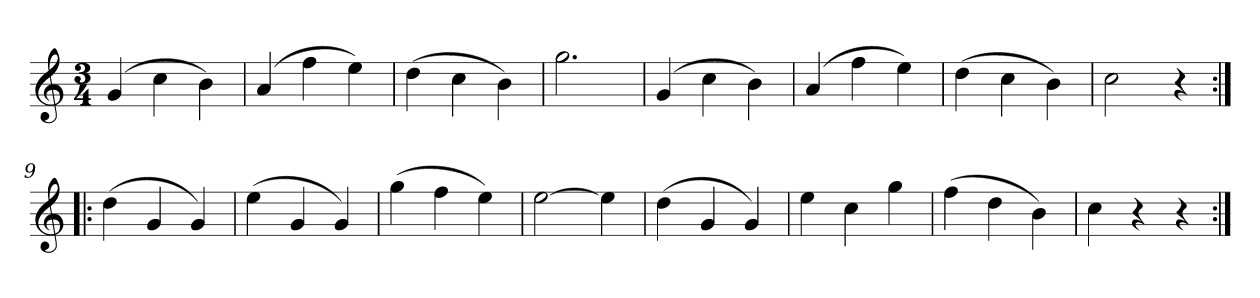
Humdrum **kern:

**kern
*part1
*staff1
*clefG2
*k[]
*C:
*M3/4
*MM120
=1
(4g
4cc
4b)
=2
(4a
4ff
4ee)
=3
(4dd
4cc
4b)
=4
2.gg
=5
(4g
4cc
4b)
=6
(4a
4ff
4ee)
=7
(4dd
4cc
4b)
=8
2cc
4r
=9:|!|:
(4dd
4g
4g)
=10
(4ee
4g
4g)
=11
(4gg
4ff
4ee)
=12
[2ee
4ee]
=13
(4dd
4g
4g)
=14
4ee
4cc
4gg
=15
(4ff
4dd
4b)
=16
4cc
4r
4r
=:|!
*-
